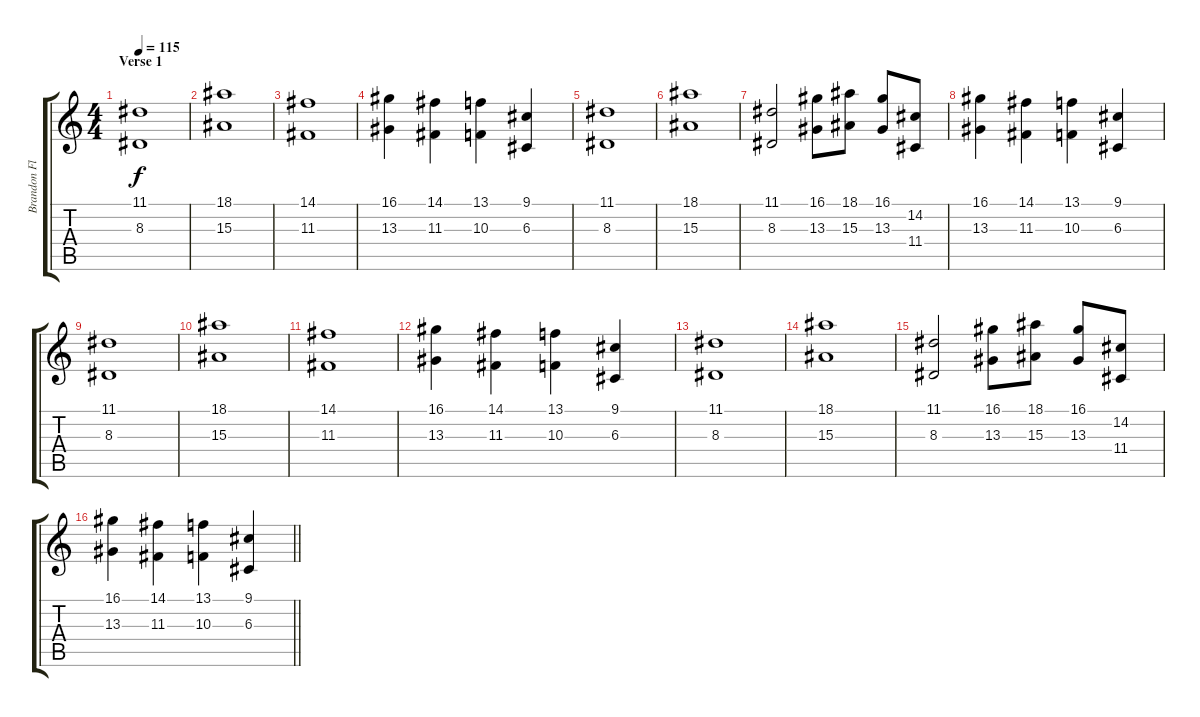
\track ("Brandon Flowers (Synth)" "Brandon Fl") {instrument lead2sawtooth}
\staff {score tabs}
\tuning (E4 B3 G3 D3 A2 E2) {hide}
\ts (4 4)
\section ("" "Verse 1")
\tempo 115
\clef g2
\ks c
(11.1 8.3).1{dy f} |
(18.1 15.3).1 |
(14.1 11.3).1 |
(16.1 13.3).4 (14.1 11.3).4 (13.1 10.3).4 (9.1 6.3).4 |
(11.1 8.3).1 |
(18.1 15.3).1 |
(11.1 8.3).2 (16.1 13.3).8 (18.1 15.3).8 (16.1 13.3).8 (14.2 11.4).8 |
(16.1 13.3).4 (14.1 11.3).4 (13.1 10.3).4 (9.1 6.3).4 |
(11.1 8.3).1 |
(18.1 15.3).1 |
(14.1 11.3).1 |
(16.1 13.3).4 (14.1 11.3).4 (13.1 10.3).4 (9.1 6.3).4 |
(11.1 8.3).1 |
(18.1 15.3).1 |
(11.1 8.3).2 (16.1 13.3).8 (18.1 15.3).8 (16.1 13.3).8 (14.2 11.4).8 |
\barLineRight lightlight
(16.1 13.3).4 (14.1 11.3).4 (13.1 10.3).4 (9.1 6.3).4
